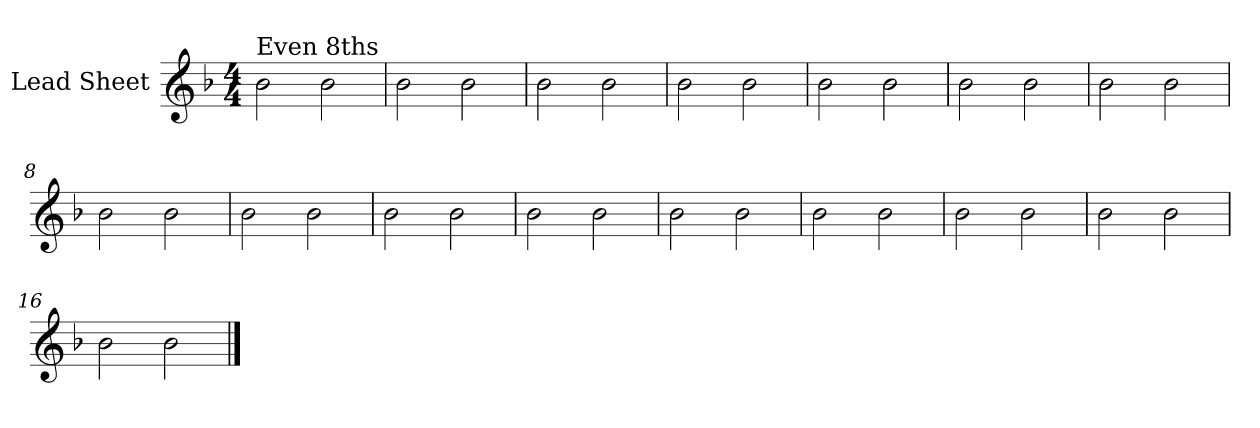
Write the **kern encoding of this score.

**kern
*part1
*staff1
*I"Lead Sheet
*clefG2
*k[b-]
*F:
*M4/4
=1
!LO:TX:a:t=Even 8ths
2b-\
2b-\
=2
2b-\
2b-\
=3
2b-\
2b-\
=4
2b-\
2b-\
!!LO:LB:g=z
=5
2b-\
2b-\
=6
2b-\
2b-\
=7
2b-\
2b-\
=8
2b-\
2b-\
!!LO:LB:g=z
=9
2b-\
2b-\
=10
2b-\
2b-\
=11
2b-\
2b-\
=12
2b-\
2b-\
!!LO:LB:g=z
=13
2b-\
2b-\
=14
2b-\
2b-\
=15
2b-\
2b-\
=16
2b-\
2b-\
==
*-
